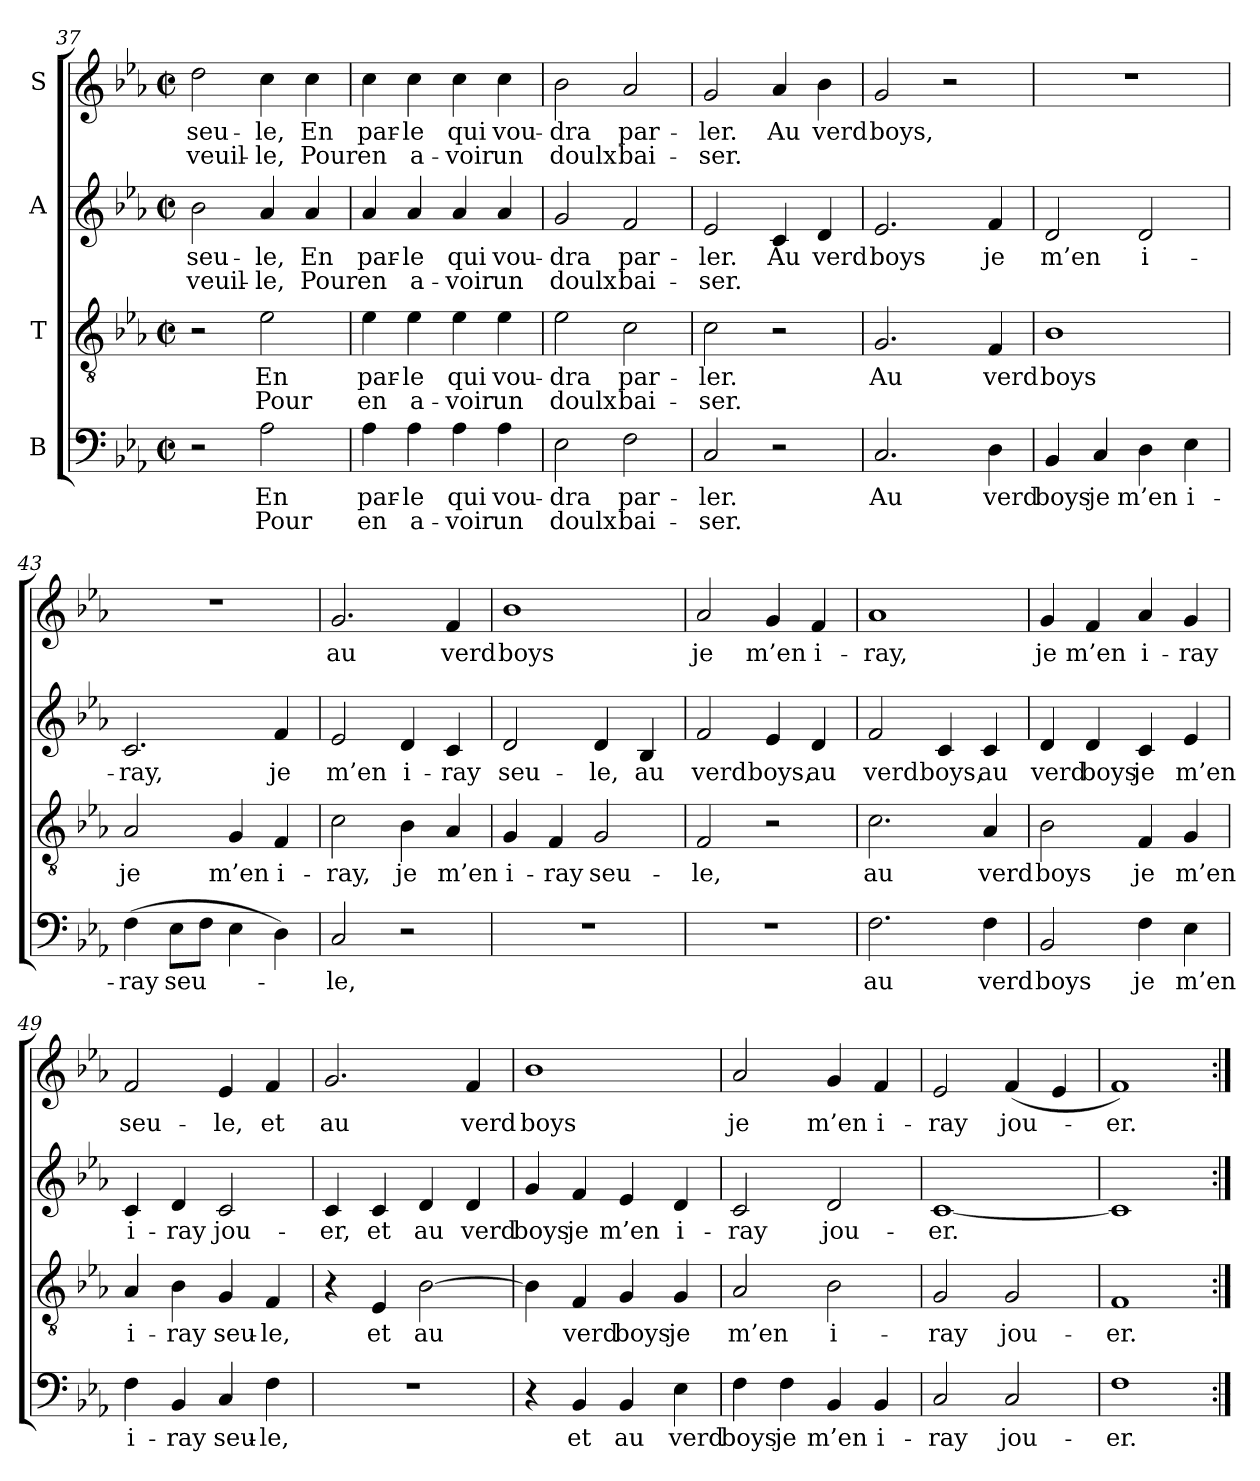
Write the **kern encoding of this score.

**kern	**text	**text	**kern	**text	**text	**kern	**text	**text	**kern	**text	**text
*part4	*part4	*part4	*part3	*part3	*part3	*part2	*part2	*part2	*part1	*part1	*part1
*staff4	*staff4	*staff4	*staff3	*staff3	*staff3	*staff2	*staff2	*staff2	*staff1	*staff1	*staff1
*I"B	*	*	*I"T	*	*	*I"A	*	*	*I"S	*	*
*clefF4	*	*	*clefGv2	*	*	*clefG2	*	*	*clefG2	*	*
*k[b-e-a-]	*	*	*k[b-e-a-]	*	*	*k[b-e-a-]	*	*	*k[b-e-a-]	*	*
*c:	*	*	*c:	*	*	*c:	*	*	*c:	*	*
*M2/2	*	*	*M2/2	*	*	*M2/2	*	*	*M2/2	*	*
*met(c|)	*	*	*met(c|)	*	*	*met(c|)	*	*	*met(c|)	*	*
=37	=37	=37	=37	=37	=37	=37	=37	=37	=37	=37	=37
2r	.	.	2r	.	.	2b-\	seu-	veuil-	2dd\	seu-	veuil-
2A-\	En	Pour	2e-\	En	Pour	4a-/	-le,	-le,	4cc\	-le,	-le,
.	.	.	.	.	.	4a-/	En	Pour	4cc\	En	Pour
=38	=38	=38	=38	=38	=38	=38	=38	=38	=38	=38	=38
4A-\	par-	en	4e-\	par-	en	4a-/	par-	en	4cc\	par-	en
4A-\	-le	a-	4e-\	-le	a-	4a-/	-le	a-	4cc\	-le	a-
4A-\	qui	-voir	4e-\	qui	-voir	4a-/	qui	-voir	4cc\	qui	-voir
4A-\	vou-	un	4e-\	vou-	un	4a-/	vou-	un	4cc\	vou-	un
=39	=39	=39	=39	=39	=39	=39	=39	=39	=39	=39	=39
2E-\	-dra	doulx	2e-\	-dra	doulx	2g/	-dra	doulx	2b-\	-dra	doulx
2F\	par-	bai-	2c\	par-	bai-	2f/	par-	bai-	2a-/	par-	bai-
=40	=40	=40	=40	=40	=40	=40	=40	=40	=40	=40	=40
2C/	-ler.	-ser.	2c\	-ler.	-ser.	2e-/	-ler.	-ser.	2g/	-ler.	-ser.
2r	.	.	2r	.	.	4c/	Au	.	4a-/	Au	.
.	.	.	.	.	.	4d/	verd	.	4b-\	verd	.
!!LO:PB:g=z
=41	=41	=41	=41	=41	=41	=41	=41	=41	=41	=41	=41
2.C/	Au	.	2.G/	Au	.	2.e-/	boys	.	2g/	boys,	.
.	.	.	.	.	.	.	.	.	2r	.	.
4D\	verd	.	4F/	verd	.	4f/	je	.	.	.	.
=42	=42	=42	=42	=42	=42	=42	=42	=42	=42	=42	=42
4BB-/	boys	.	1B-	boys	.	2d/	m’en	.	1r	.	.
4C/	je	.	.	.	.	.	.	.	.	.	.
4D\	m’en	.	.	.	.	2d/	i-	.	.	.	.
4E-\	i-	.	.	.	.	.	.	.	.	.	.
=43	=43	=43	=43	=43	=43	=43	=43	=43	=43	=43	=43
(4F\	-ray	.	2A-/	je	.	2.c/	-ray,	.	1r	.	.
8E-\L	seu-	.	.	.	.	.	.	.	.	.	.
8F\J	.	.	.	.	.	.	.	.	.	.	.
4E-\	.	.	4G/	m’en	.	.	.	.	.	.	.
4D\)	.	.	4F/	i-	.	4f/	je	.	.	.	.
=44	=44	=44	=44	=44	=44	=44	=44	=44	=44	=44	=44
2C/	-le,	.	2c\	-ray,	.	2e-/	m’en	.	2.g/	au	.
2r	.	.	4B-\	je	.	4d/	i-	.	.	.	.
.	.	.	4A-/	m’en	.	4c/	-ray	.	4f/	verd	.
=45	=45	=45	=45	=45	=45	=45	=45	=45	=45	=45	=45
1r	.	.	4G/	i-	.	2d/	seu-	.	1b-	boys	.
.	.	.	4F/	-ray	.	.	.	.	.	.	.
.	.	.	2G/	seu-	.	4d/	-le,	.	.	.	.
.	.	.	.	.	.	4B-/	au	.	.	.	.
=46	=46	=46	=46	=46	=46	=46	=46	=46	=46	=46	=46
1r	.	.	2F/	-le,	.	2f/	verd	.	2a-/	je	.
.	.	.	2r	.	.	4e-/	boys,	.	4g/	m’en	.
.	.	.	.	.	.	4d/	au	.	4f/	i-	.
=47	=47	=47	=47	=47	=47	=47	=47	=47	=47	=47	=47
2.F\	au	.	2.c\	au	.	2f/	verd	.	1a-	-ray,	.
.	.	.	.	.	.	4c/	boys,	.	.	.	.
4F\	verd	.	4A-/	verd	.	4c/	au	.	.	.	.
!!LO:LB:g=z
=48	=48	=48	=48	=48	=48	=48	=48	=48	=48	=48	=48
2BB-/	boys	.	2B-\	boys	.	4d/	verd	.	4g/	je	.
.	.	.	.	.	.	4d/	boys	.	4f/	m’en	.
4F\	je	.	4F/	je	.	4c/	je	.	4a-/	i-	.
4E-\	m’en	.	4G/	m’en	.	4e-/	m’en	.	4g/	-ray	.
=49	=49	=49	=49	=49	=49	=49	=49	=49	=49	=49	=49
4F\	i-	.	4A-/	i-	.	4c/	i-	.	2f/	seu-	.
4BB-/	-ray	.	4B-\	-ray	.	4d/	-ray	.	.	.	.
4C/	seu-	.	4G/	seu-	.	2c/	jou-	.	4e-/	-le,	.
4F\	-le,	.	4F/	-le,	.	.	.	.	4f/	et	.
=50	=50	=50	=50	=50	=50	=50	=50	=50	=50	=50	=50
1r	.	.	4r	.	.	4c/	-er,	.	2.g/	au	.
.	.	.	4E-/	et	.	4c/	et	.	.	.	.
.	.	.	[2B-\	au	.	4d/	au	.	.	.	.
.	.	.	.	.	.	4d/	verd	.	4f/	verd	.
=51	=51	=51	=51	=51	=51	=51	=51	=51	=51	=51	=51
4r	.	.	4B-\]	.	.	4g/	boys	.	1b-	boys	.
4BB-/	et	.	4F/	verd	.	4f/	je	.	.	.	.
4BB-/	au	.	4G/	boys	.	4e-/	m’en	.	.	.	.
4E-\	verd	.	4G/	je	.	4d/	i-	.	.	.	.
=52	=52	=52	=52	=52	=52	=52	=52	=52	=52	=52	=52
4F\	boys	.	2A-/	m’en	.	2c/	-ray	.	2a-/	je	.
4F\	je	.	.	.	.	.	.	.	.	.	.
4BB-/	m’en	.	2B-\	i-	.	2d/	jou-	.	4g/	m’en	.
4BB-/	i-	.	.	.	.	.	.	.	4f/	i-	.
=53	=53	=53	=53	=53	=53	=53	=53	=53	=53	=53	=53
2C/	-ray	.	2G/	-ray	.	[1c	-er.	.	2e-/	-ray	.
2C/	jou-	.	2G/	jou-	.	.	.	.	(4f/	jou-	.
.	.	.	.	.	.	.	.	.	4e-/	.	.
=54	=54	=54	=54	=54	=54	=54	=54	=54	=54	=54	=54
1F	-er.	.	1F	-er.	.	1c]	.	.	1f)	-er.	.
=:|!	=:|!	=:|!	=:|!	=:|!	=:|!	=:|!	=:|!	=:|!	=:|!	=:|!	=:|!
*-	*-	*-	*-	*-	*-	*-	*-	*-	*-	*-	*-
